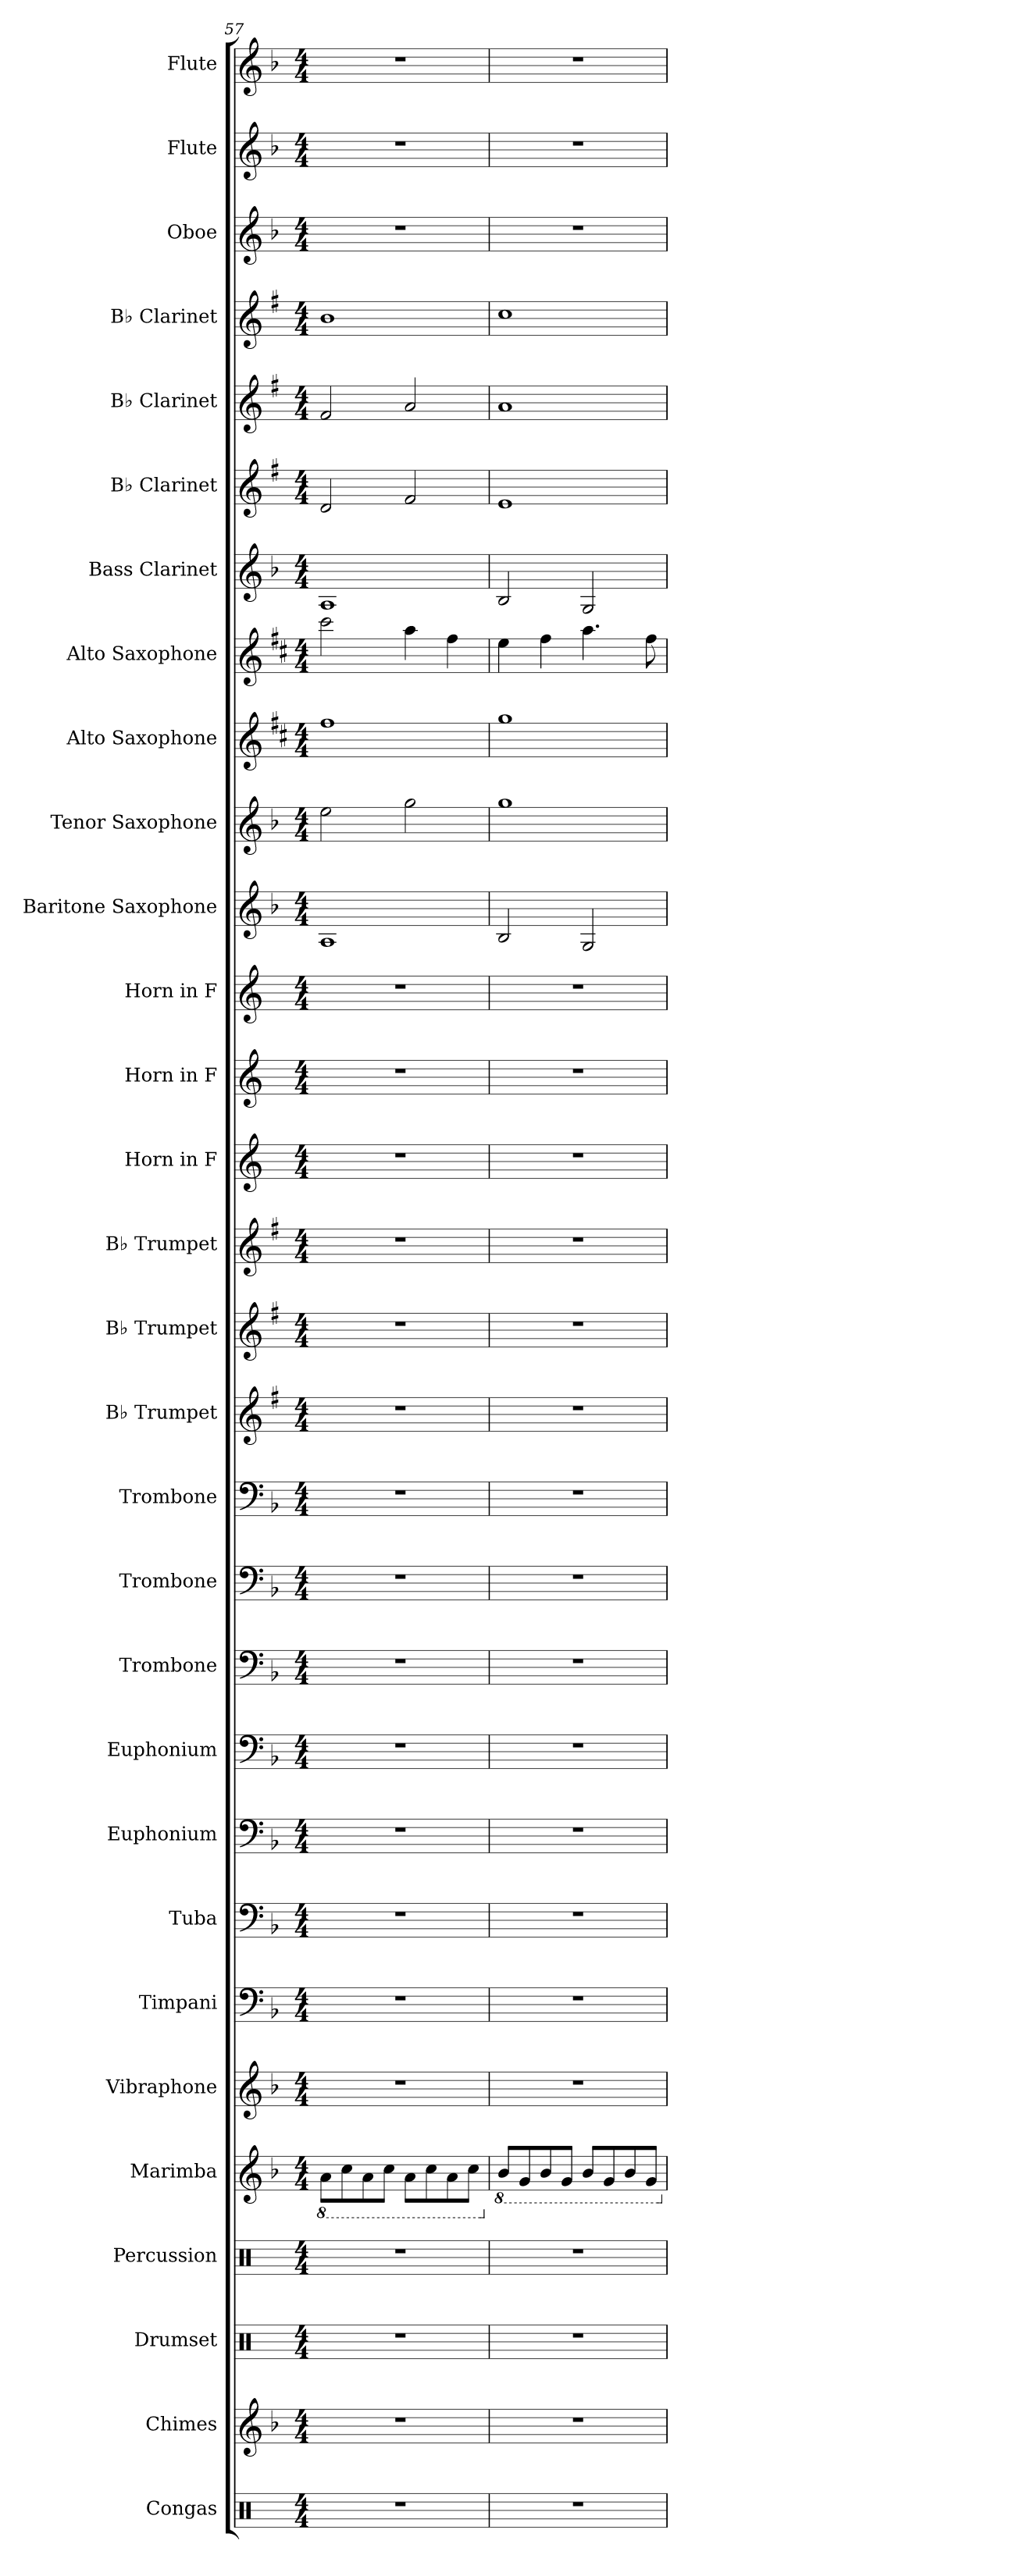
**kern	**kern	**kern	**kern	**kern	**kern	**kern	**kern	**kern	**kern	**kern	**kern	**kern	**kern	**kern	**kern	**kern	**kern	**kern	**kern	**kern	**kern	**kern	**kern	**kern	**kern	**kern	**kern	**kern	**kern
*part30	*part29	*part28	*part27	*part26	*part25	*part24	*part23	*part22	*part21	*part20	*part19	*part18	*part17	*part16	*part15	*part14	*part13	*part12	*part11	*part10	*part9	*part8	*part7	*part6	*part5	*part4	*part3	*part2	*part1
*staff30	*staff29	*staff28	*staff27	*staff26	*staff25	*staff24	*staff23	*staff22	*staff21	*staff20	*staff19	*staff18	*staff17	*staff16	*staff15	*staff14	*staff13	*staff12	*staff11	*staff10	*staff9	*staff8	*staff7	*staff6	*staff5	*staff4	*staff3	*staff2	*staff1
*I"Congas	*I"Chimes	*I"Drumset	*I"Percussion	*I"Marimba	*I"Vibraphone	*I"Timpani	*I"Tuba	*I"Euphonium	*I"Euphonium	*I"Trombone	*I"Trombone	*I"Trombone	*I"B♭ Trumpet	*I"B♭ Trumpet	*I"B♭ Trumpet	*I"Horn in F	*I"Horn in F	*I"Horn in F	*I"Baritone Saxophone	*I"Tenor Saxophone	*I"Alto Saxophone	*I"Alto Saxophone	*I"Bass Clarinet	*I"B♭ Clarinet	*I"B♭ Clarinet	*I"B♭ Clarinet	*I"Oboe	*I"Flute	*I"Flute
*I'Con.	*I'Cme.	*I'D. Set	*I'Perc.	*I'Mrm.	*I'Vib.	*I'Timp.	*I'Tba.	*I'Euph.	*I'Euph.	*I'Tbn.	*I'Tbn.	*I'Tbn.	*I'B♭ Tpt.	*I'B♭ Tpt.	*I'B♭ Tpt.	*	*	*	*I'Bar. Sax.	*I'T. Sax.	*I'A. Sax.	*I'A. Sax.	*I'B. Cl.	*I'B♭ Cl.	*I'B♭ Cl.	*I'B♭ Cl.	*I'Ob.	*I'Fl.	*I'Fl.
!!LO:PB:g=z
*clefX	*clefG2	*clefX	*clefX	*clefG2	*clefG2	*clefF4	*clefF4	*clefF4	*clefF4	*clefF4	*clefF4	*clefF4	*clefG2	*clefG2	*clefG2	*clefG2	*clefG2	*clefG2	*clefG2	*clefG2	*clefG2	*clefG2	*clefG2	*clefG2	*clefG2	*clefG2	*clefG2	*clefG2	*clefG2
*	*	*	*	*	*	*	*	*	*	*	*	*	*ITrd1c2	*ITrd1c2	*ITrd1c2	*ITrd4c7	*ITrd4c7	*ITrd4c7	*ITrd12c21	*ITrd8c14	*ITrd5c9	*ITrd5c9	*ITrd8c14	*ITrd1c2	*ITrd1c2	*ITrd1c2	*	*	*
*k[]	*k[b-]	*k[]	*k[]	*k[b-]	*k[b-]	*k[b-]	*k[b-]	*k[b-]	*k[b-]	*k[b-]	*k[b-]	*k[b-]	*k[b-]	*k[b-]	*k[b-]	*k[b-]	*k[b-]	*k[b-]	*k[b-]	*k[b-]	*k[b-]	*k[b-]	*k[b-]	*k[b-]	*k[b-]	*k[b-]	*k[b-]	*k[b-]	*k[b-]
*M4/4	*M4/4	*M4/4	*M4/4	*M4/4	*M4/4	*M4/4	*M4/4	*M4/4	*M4/4	*M4/4	*M4/4	*M4/4	*M4/4	*M4/4	*M4/4	*M4/4	*M4/4	*M4/4	*M4/4	*M4/4	*M4/4	*M4/4	*M4/4	*M4/4	*M4/4	*M4/4	*M4/4	*M4/4	*M4/4
*	*	*	*	*8ba	*	*	*	*	*	*	*	*	*	*	*	*	*	*	*	*	*	*	*	*	*	*	*	*	*
=57	=57	=57	=57	=57	=57	=57	=57	=57	=57	=57	=57	=57	=57	=57	=57	=57	=57	=57	=57	=57	=57	=57	=57	=57	=57	=57	=57	=57	=57
1r	1r	1r	1r	8A\L	1r	1r	1r	1r	1r	1r	1r	1r	1r	1r	1r	1r	1r	1r	1AA	2e\	1a	2ee\	1AA	2c/	2e/	1a	1r	1r	1r
.	.	.	.	8c\	.	.	.	.	.	.	.	.	.	.	.	.	.	.	.	.	.	.	.	.	.	.	.	.	.
.	.	.	.	8A\	.	.	.	.	.	.	.	.	.	.	.	.	.	.	.	.	.	.	.	.	.	.	.	.	.
.	.	.	.	8c\J	.	.	.	.	.	.	.	.	.	.	.	.	.	.	.	.	.	.	.	.	.	.	.	.	.
.	.	.	.	8A\L	.	.	.	.	.	.	.	.	.	.	.	.	.	.	.	2g\	.	4cc\	.	2e/	2g/	.	.	.	.
.	.	.	.	8c\	.	.	.	.	.	.	.	.	.	.	.	.	.	.	.	.	.	.	.	.	.	.	.	.	.
.	.	.	.	8A\	.	.	.	.	.	.	.	.	.	.	.	.	.	.	.	.	.	4a\	.	.	.	.	.	.	.
.	.	.	.	8c\J	.	.	.	.	.	.	.	.	.	.	.	.	.	.	.	.	.	.	.	.	.	.	.	.	.
=58	=58	=58	=58	=58	=58	=58	=58	=58	=58	=58	=58	=58	=58	=58	=58	=58	=58	=58	=58	=58	=58	=58	=58	=58	=58	=58	=58	=58	=58
*	*	*	*	*X8ba	*	*	*	*	*	*	*	*	*	*	*	*	*	*	*	*	*	*	*	*	*	*	*	*	*
*	*	*	*	*8ba	*	*	*	*	*	*	*	*	*	*	*	*	*	*	*	*	*	*	*	*	*	*	*	*	*
1r	1r	1r	1r	8B-/L	1r	1r	1r	1r	1r	1r	1r	1r	1r	1r	1r	1r	1r	1r	2BB-/	1g	1b-	4g\	2BB-/	1d	1g	1b-	1r	1r	1r
.	.	.	.	8G/	.	.	.	.	.	.	.	.	.	.	.	.	.	.	.	.	.	.	.	.	.	.	.	.	.
.	.	.	.	8B-/	.	.	.	.	.	.	.	.	.	.	.	.	.	.	.	.	.	4a\	.	.	.	.	.	.	.
.	.	.	.	8G/J	.	.	.	.	.	.	.	.	.	.	.	.	.	.	.	.	.	.	.	.	.	.	.	.	.
.	.	.	.	8B-/L	.	.	.	.	.	.	.	.	.	.	.	.	.	.	2GG/	.	.	4.cc\	2GG/	.	.	.	.	.	.
.	.	.	.	8G/	.	.	.	.	.	.	.	.	.	.	.	.	.	.	.	.	.	.	.	.	.	.	.	.	.
.	.	.	.	8B-/	.	.	.	.	.	.	.	.	.	.	.	.	.	.	.	.	.	.	.	.	.	.	.	.	.
.	.	.	.	8G/J	.	.	.	.	.	.	.	.	.	.	.	.	.	.	.	.	.	8a\	.	.	.	.	.	.	.
*	*	*	*	*X8ba	*	*	*	*	*	*	*	*	*	*	*	*	*	*	*	*	*	*	*	*	*	*	*	*	*
=	=	=	=	=	=	=	=	=	=	=	=	=	=	=	=	=	=	=	=	=	=	=	=	=	=	=	=	=	=
*-	*-	*-	*-	*-	*-	*-	*-	*-	*-	*-	*-	*-	*-	*-	*-	*-	*-	*-	*-	*-	*-	*-	*-	*-	*-	*-	*-	*-	*-
